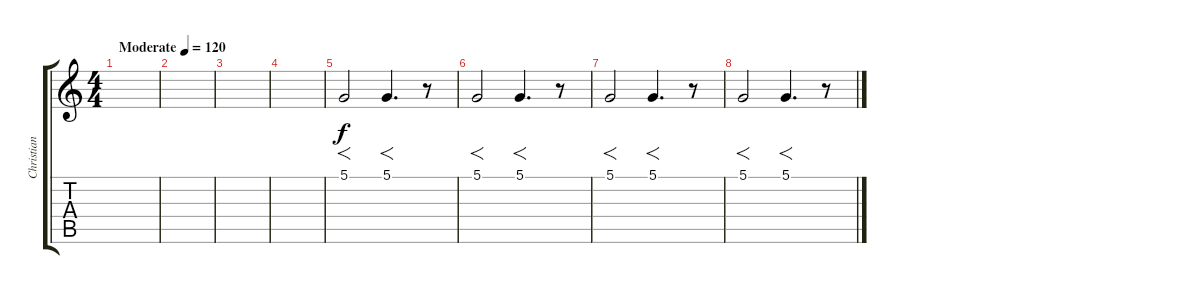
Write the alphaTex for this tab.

\track ("Christian Lorenz - Keyboard II" "Christian ") {instrument pad3polysynth}
\staff {score tabs}
\tuning (D4 A3 F3 C3 G2 C2) {hide}
\ts (4 4)
\tempo (120 "Moderate")
\clef g2
\ks c
|
|
|
|
5.1.2{f} 5.1.4{f d} r.8 |
5.1.2{f} 5.1.4{f d} r.8 |
5.1.2{f} 5.1.4{f d} r.8 |
5.1.2{f} 5.1.4{f d} r.8
